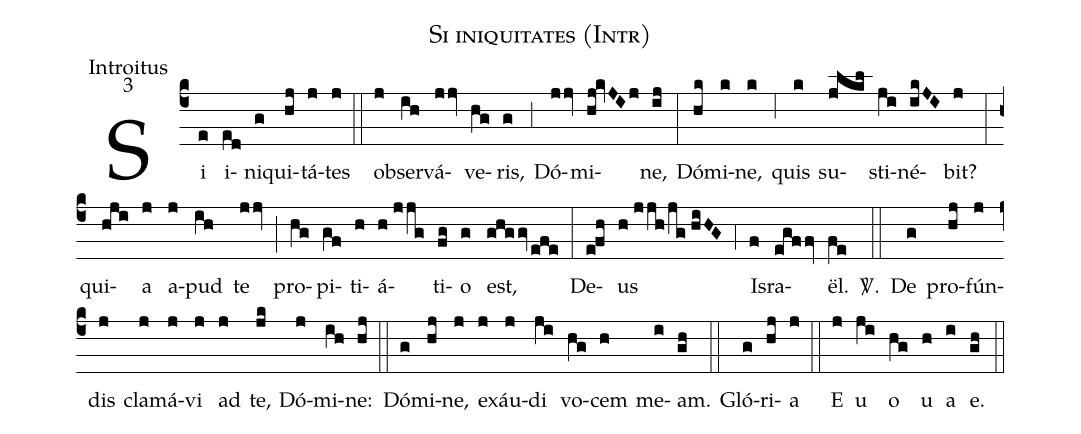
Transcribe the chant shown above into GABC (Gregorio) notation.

name:Si iniquitates (Intr);
office-part:Introitus;
mode:3;
%%
(c4) Si(e) i(ed)ni(g)qui(hj)tá(j)tes(j) (::) ob(j)ser(ih)vá(jjv)ve(hg)ris,(g) (;3) Dó(jjv)mi(hj!kvJIj)ne,(ij) (:) Dó(hk)mi(k)ne,(k) (;6) quis(k) su(jlkl)sti(ji)né(ikJI)bit?(j) (:) qui(hji)a(j) a(j)pud(ih) te(jjv) (;) pro(hg)pi(gf)ti(h)á(h//jjg)ti(fg)o(g) est,(ghggv/efe) (:) De(e!fh)us(h//jjh/jg//hiHG) (;4) Is(f)ra(egffv)ël.(fe) <sp>V/</sp>.(::) De(g) pro(hj)fún(j)dis(j) cla(j)má(j)vi(j) ad(j) te,(jk) Dó(j)mi(ih)ne:(hj) (::) Dó(g)mi(hj)ne,(j) ex(j)áu(j)di(ji) vo(hg)cem(h) me(i)am.(gh) (::) Gló(g)ri(hj)a(j) (::) E(j) u(ji) o(hg) u(h) a(i) e.(gh) (::)
